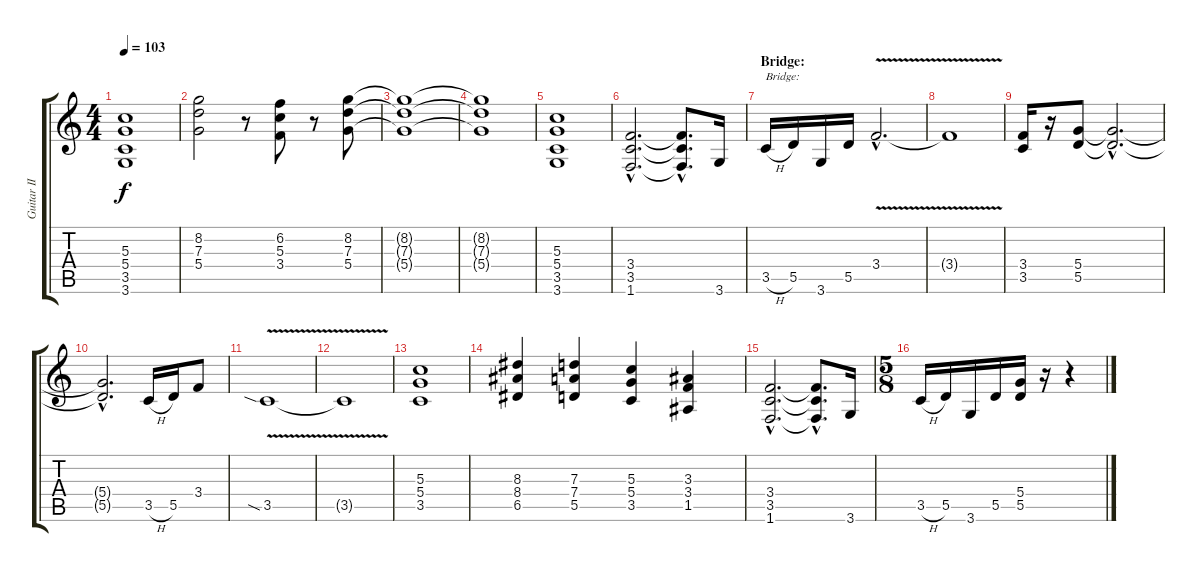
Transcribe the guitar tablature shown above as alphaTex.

\track ("Guitar II" "Guitar II") {instrument distortionguitar}
\staff {score tabs}
\tuning (E4 B3 G3 D3 A2 E2) {hide}
\ts (4 4)
\tempo 103
\clef g2
\ks c
(5.3 5.4 3.5 3.6).1{dy f} |
(8.2 7.3 5.4).2 r.8 (6.2 5.3 3.4).8 r.8 (8.2 7.3 5.4).8 |
(8.2{t} 7.3{t} 5.4{t}).1 |
(8.2{t} 7.3{t} 5.4{t}).1 |
(5.3 5.4 3.5 3.6).1 |
(3.4{hac} 3.5{hac} 1.6{hac}).2{d} (3.4{hac t} 3.5{hac t} 1.6{hac t}).8{d} 3.6.16 |
\section ("" "Bridge:")
3.5{h}.16{txt "Bridge:"} 5.5.16 3.6.16 5.5.16 3.4{v hac}.2{d} |
3.4{t}.1 |
(3.4 3.5).16 r.16 (5.4 5.5).8 (5.4{hac t} 5.5{hac t}).2{d} |
(5.4{hac t} 5.5{hac t}).2{d} 3.5{h}.16 5.5.16 3.4.8 |
3.5{v sia}.1 |
3.5{t}.1 |
(5.3 5.4 3.5).1 |
(8.3 8.4 6.5).4 (7.3 7.4 5.5).4 (5.3 5.4 3.5).4 (3.3 3.4 1.5).4 |
(3.4{hac} 3.5{hac} 1.6{hac}).2{d} (3.4{hac t} 3.5{hac t} 1.6{hac t}).8{d} 3.6.16 |
\ts (5 8)
3.5{h}.16 5.5.16 3.6.16 5.5.16 (5.4 5.5).16 r.16 r.4
